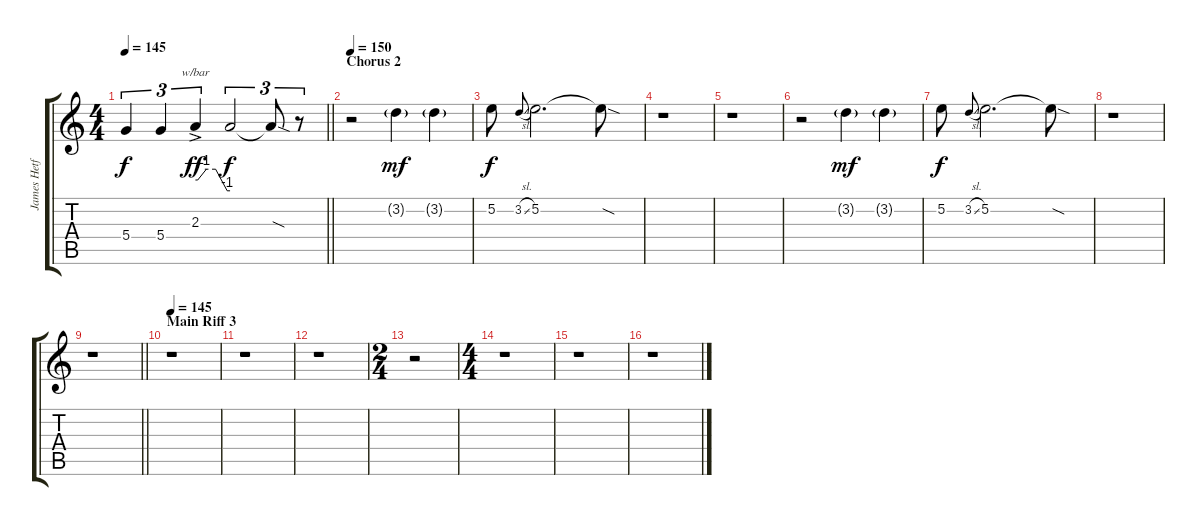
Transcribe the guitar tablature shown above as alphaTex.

\track ("James Hetfield (Supp. Vox)" "James Hetf") {instrument overdrivenguitar}
\staff {score tabs}
\tuning (E4 B3 G3 D3 A2 E2) {hide}
\ts (4 4)
\tempo 145
\clef g2
\barLineRight lightlight
\ks c
5.4.4{tu (3 2) dy f} 5.4.4{tu (3 2)} 2.3{ac}.4{tu (3 2) tbe (custom default 0 0 4 0 19 4 35 4 55 -4 60 -4) dy ff} 2.3{t}.2{tu (3 2) dy f} 2.3{sod t}.8{tu (3 2)} r.8{tu (3 2)} |
\section ("" "Chorus 2")
\tempo 150
r.2 3.2{g}.4{dy mf} 3.2{g}.4 |
5.2.8{dy f} 3.2{sl}.8{gr onbeat} 5.2.2{d} 5.2{sod t}.8 |
r.1 |
r.1 |
r.2 3.2{g}.4{dy mf} 3.2{g}.4 |
5.2.8{dy f} 3.2{sl}.8{gr onbeat} 5.2.2{d} 5.2{sod t}.8 |
r.1 |
\barLineRight lightlight
r.1 |
\section ("" "Main Riff 3")
\tempo 145
r.1 |
r.1 |
r.1 |
\ts (2 4)
r.2 |
\ts (4 4)
r.1 |
r.1 |
r.1
